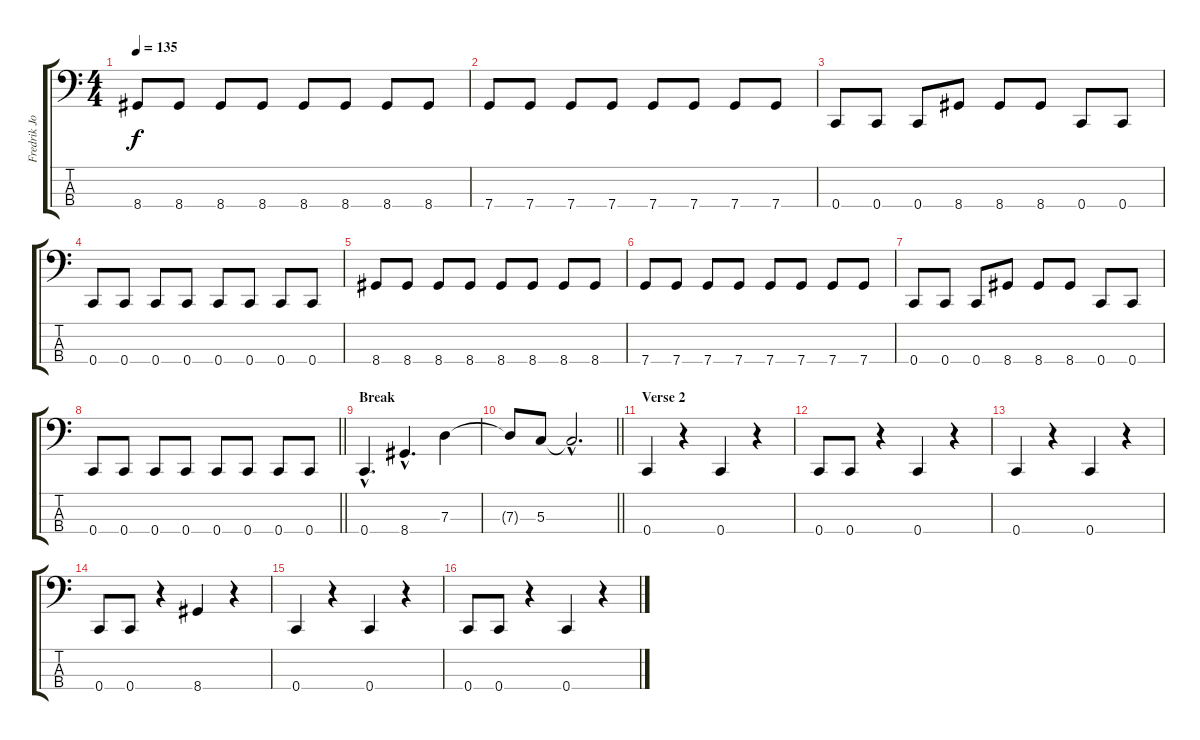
\track ("Fredrik Johansson " "Fredrik Jo") {instrument electricbassfinger}
\staff {score tabs}
\tuning (F2 C2 G1 C1) {hide}
\ts (4 4)
\tempo 135
\clef f4
\ks c
8.4.8{dy f} 8.4.8 8.4.8 8.4.8 8.4.8 8.4.8 8.4.8 8.4.8 |
7.4.8 7.4.8 7.4.8 7.4.8 7.4.8 7.4.8 7.4.8 7.4.8 |
0.4.8 0.4.8 0.4.8 8.4.8 8.4.8 8.4.8 0.4.8 0.4.8 |
0.4.8 0.4.8 0.4.8 0.4.8 0.4.8 0.4.8 0.4.8 0.4.8 |
8.4.8 8.4.8 8.4.8 8.4.8 8.4.8 8.4.8 8.4.8 8.4.8 |
7.4.8 7.4.8 7.4.8 7.4.8 7.4.8 7.4.8 7.4.8 7.4.8 |
0.4.8 0.4.8 0.4.8 8.4.8 8.4.8 8.4.8 0.4.8 0.4.8 |
\barLineRight lightlight
0.4.8 0.4.8 0.4.8 0.4.8 0.4.8 0.4.8 0.4.8 0.4.8 |
\section ("" "Break")
0.4{hac}.4{d} 8.4{hac}.4{d} 7.3.4 |
\barLineRight lightlight
7.3{t}.8 5.3.8 5.3{hac t}.2{d} |
\section ("" "Verse 2")
0.4.4 r.4 0.4.4 r.4 |
0.4.8 0.4.8 r.4 0.4.4 r.4 |
0.4.4 r.4 0.4.4 r.4 |
0.4.8 0.4.8 r.4 8.4.4 r.4 |
0.4.4 r.4 0.4.4 r.4 |
0.4.8 0.4.8 r.4 0.4.4 r.4
